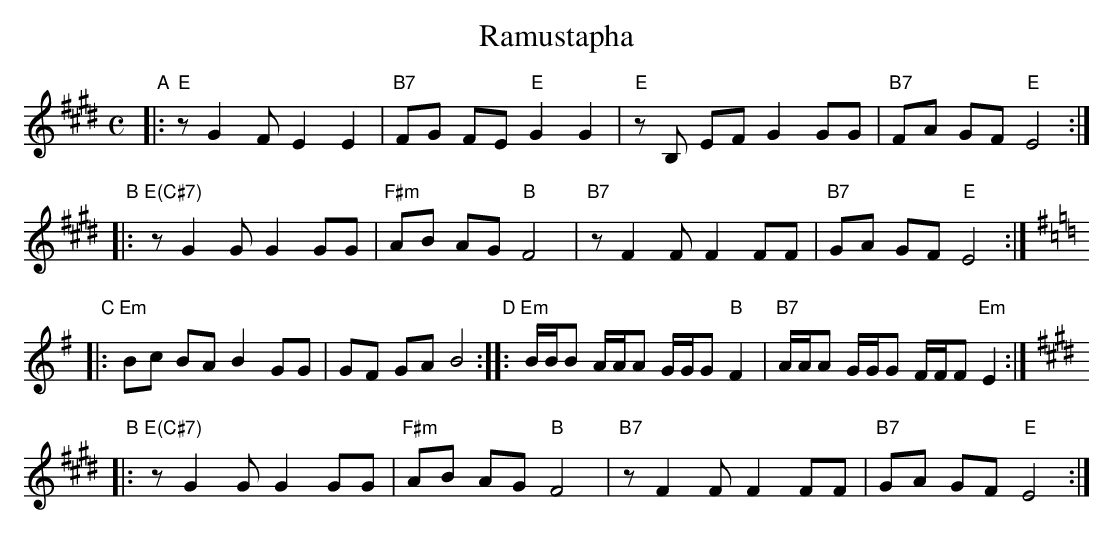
X:1
T: Ramustapha
M: C
L: 1/8
K: E
"A"|: "E"zG2 F E2 E2 | "B7"FG FE "E"G2 G2 | "E"zB, EF G2 GG | "B7"FA GF "E"E4 :|
"B"|: "E(C#7)"zG2 G G2 GG | "F#m"AB AG "B"F4 | "B7"zF2 F F2 FF | "B7"GA GF "E"E4 :|
K:Em
"C"|: "Em"Bc BA B2 GG | GF GA B4 "D":: "Em"B/B/B A/A/A G/G/G "B"F2 | "B7"A/A/A G/G/G F/F/F "Em"E2 :|
K:E
"B"|: "E(C#7)"zG2 G G2 GG | "F#m"AB AG "B"F4 | "B7"zF2 F F2 FF | "B7"GA GF "E"E4 :|
